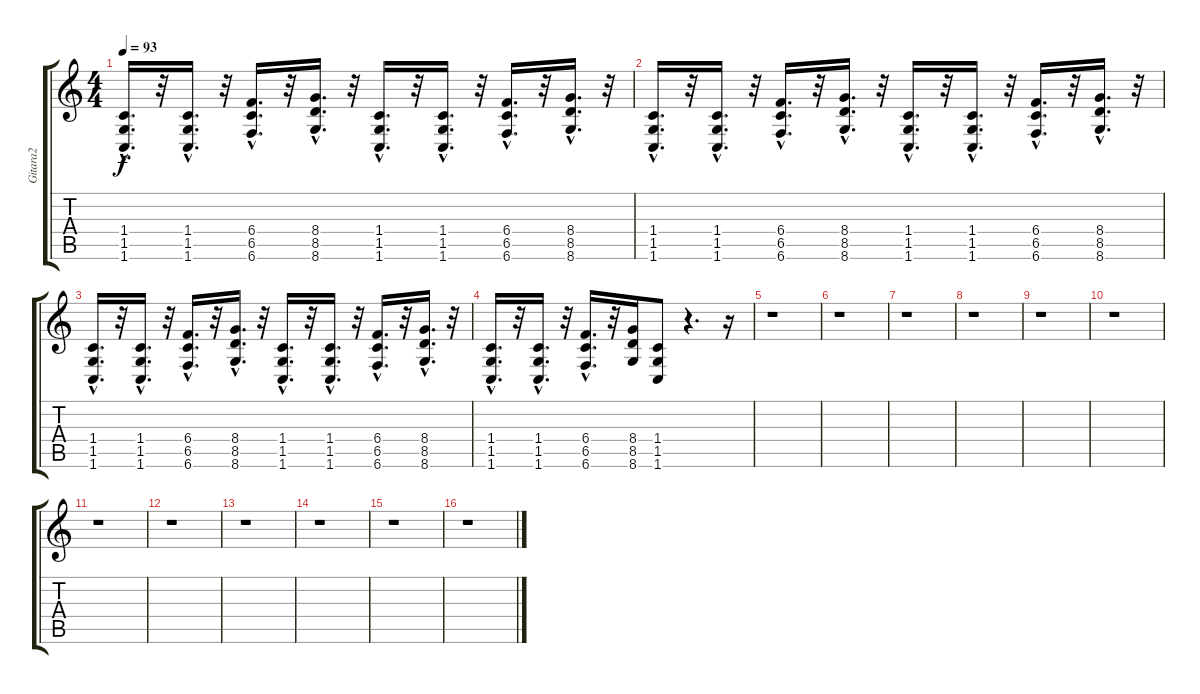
\track ("Gitara2" "Gitara2") {instrument distortionguitar}
\staff {score tabs}
\tuning (Db4 Ab3 E3 B2 Gb2 B1) {hide}
\ts (4 4)
\tempo 93
\clef g2
\ks c
(1.4{hac} 1.5{hac} 1.6{hac}).16{d dy f} r.32 (1.4{hac} 1.5{hac} 1.6{hac}).16{d} r.32 (6.4{hac} 6.5{hac} 6.6{hac}).16{d} r.32 (8.4{hac} 8.5{hac} 8.6{hac}).16{d} r.32 (1.4{hac} 1.5{hac} 1.6{hac}).16{d} r.32 (1.4{hac} 1.5{hac} 1.6{hac}).16{d} r.32 (6.4{hac} 6.5{hac} 6.6{hac}).16{d} r.32 (8.4{hac} 8.5{hac} 8.6{hac}).16{d} r.32 |
(1.4{hac} 1.5{hac} 1.6{hac}).16{d} r.32 (1.4{hac} 1.5{hac} 1.6{hac}).16{d} r.32 (6.4{hac} 6.5{hac} 6.6{hac}).16{d} r.32 (8.4{hac} 8.5{hac} 8.6{hac}).16{d} r.32 (1.4{hac} 1.5{hac} 1.6{hac}).16{d} r.32 (1.4{hac} 1.5{hac} 1.6{hac}).16{d} r.32 (6.4{hac} 6.5{hac} 6.6{hac}).16{d} r.32 (8.4{hac} 8.5{hac} 8.6{hac}).16{d} r.32 |
(1.4{hac} 1.5{hac} 1.6{hac}).16{d} r.32 (1.4{hac} 1.5{hac} 1.6{hac}).16{d} r.32 (6.4{hac} 6.5{hac} 6.6{hac}).16{d} r.32 (8.4{hac} 8.5{hac} 8.6{hac}).16{d} r.32 (1.4{hac} 1.5{hac} 1.6{hac}).16{d} r.32 (1.4{hac} 1.5{hac} 1.6{hac}).16{d} r.32 (6.4{hac} 6.5{hac} 6.6{hac}).16{d} r.32 (8.4{hac} 8.5{hac} 8.6{hac}).16{d} r.32 |
(1.4{hac} 1.5{hac} 1.6{hac}).16{d} r.32 (1.4{hac} 1.5{hac} 1.6{hac}).16{d} r.32 (6.4{hac} 6.5{hac} 6.6{hac}).16{d} r.32 (8.4 8.5 8.6).16 (1.4 1.5 1.6).8 r.4{d} r.16 |
r.1 |
r.1 |
r.1 |
r.1 |
r.1 |
r.1 |
r.1 |
r.1 |
r.1 |
r.1 |
r.1 |
r.1
